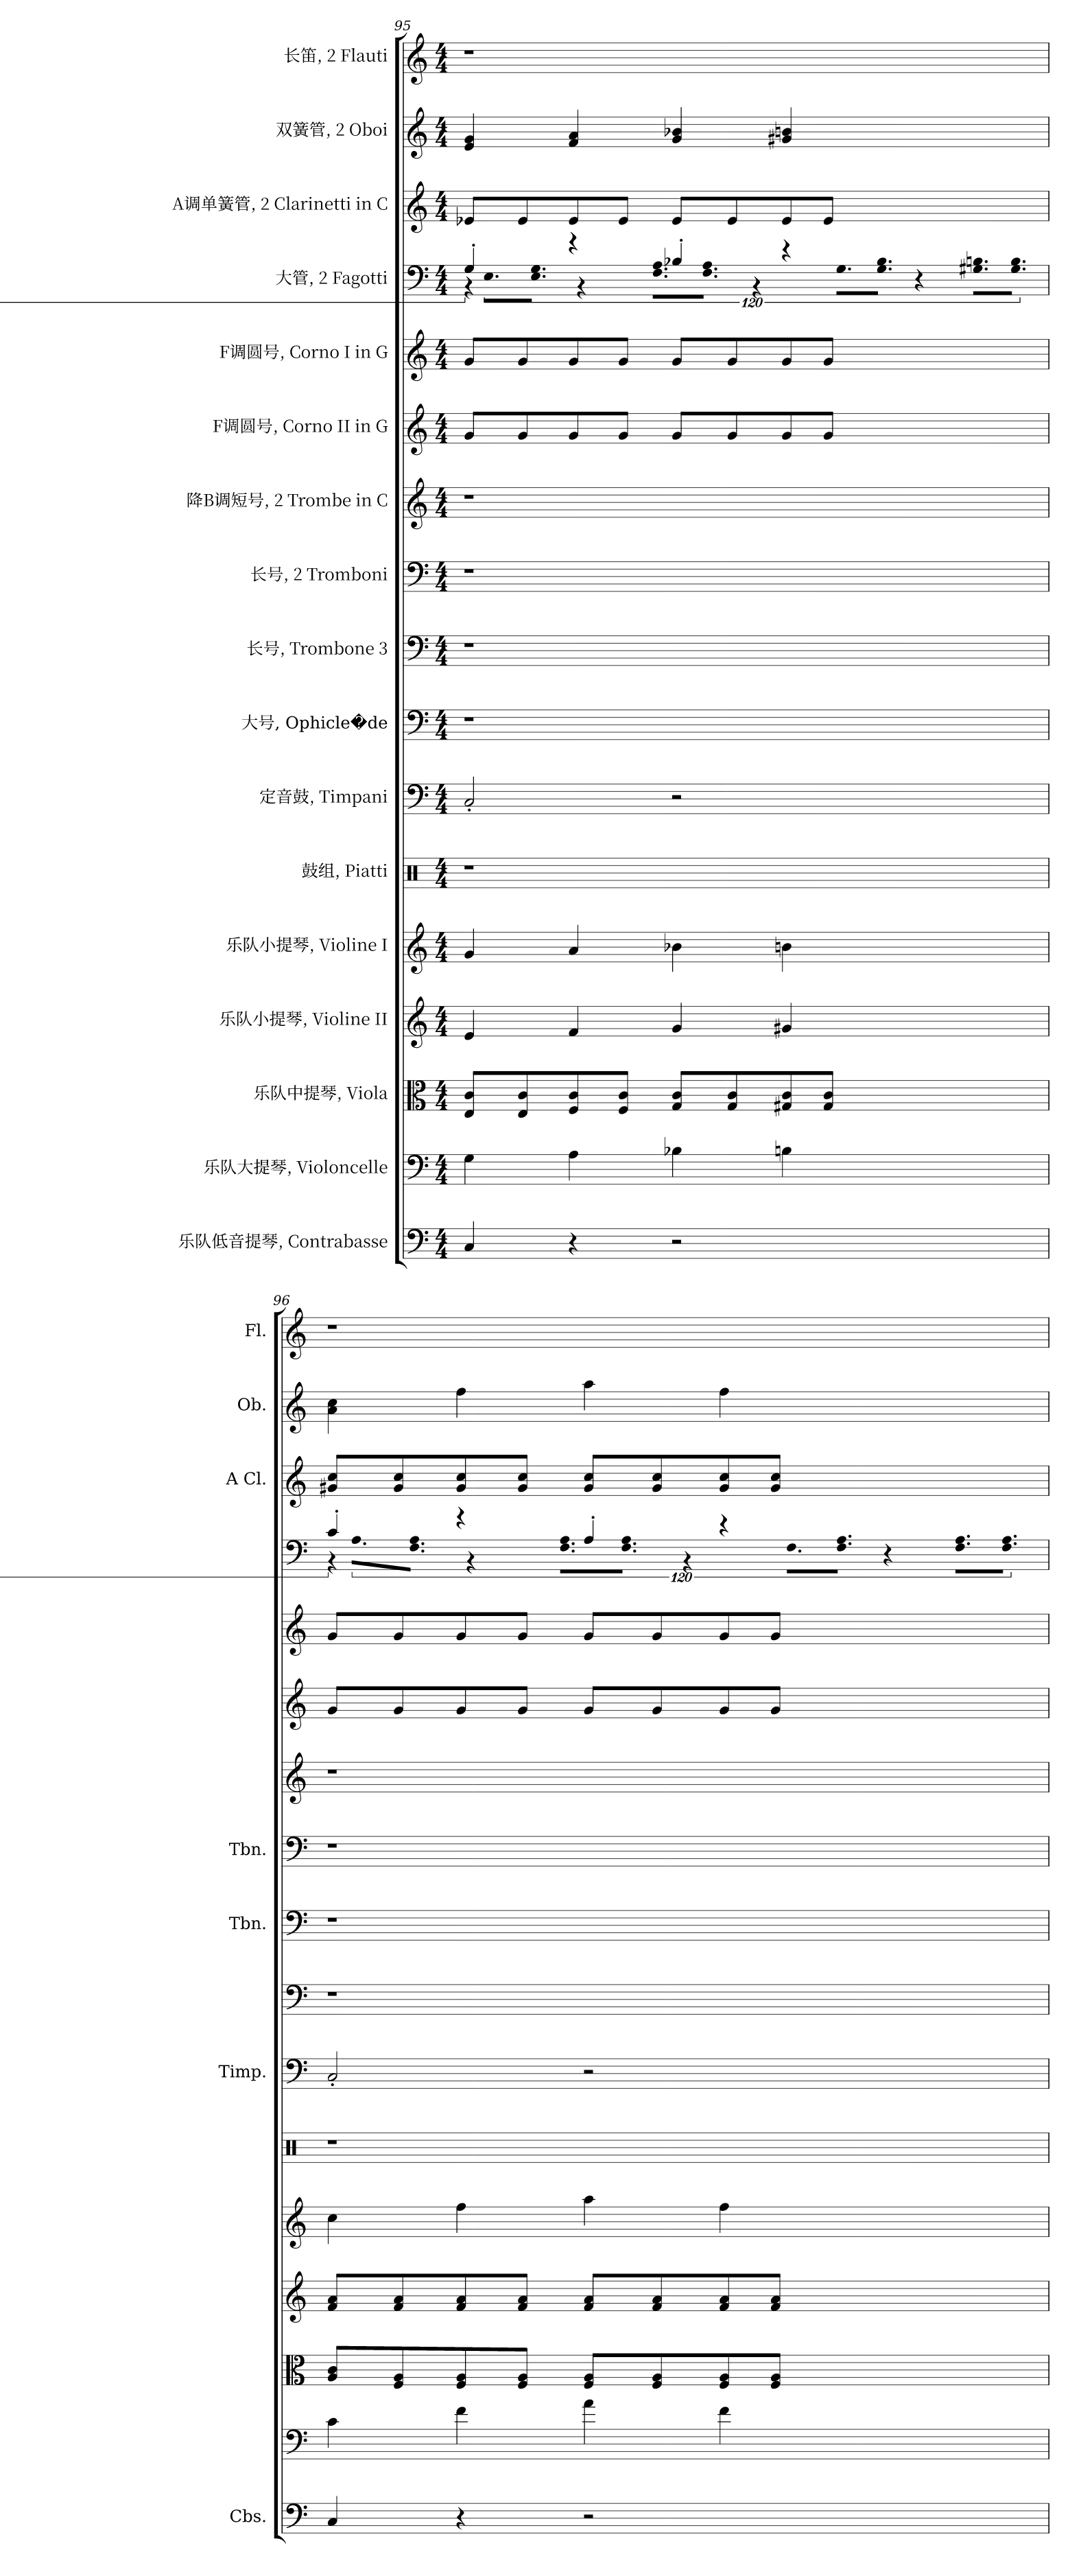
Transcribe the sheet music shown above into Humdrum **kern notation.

**kern	**kern	**kern	**kern	**kern	**kern	**kern	**kern	**kern	**kern	**kern	**kern	**kern	**kern	**kern	**kern	**kern
*part17	*part16	*part15	*part14	*part13	*part12	*part11	*part10	*part9	*part8	*part7	*part6	*part5	*part4	*part3	*part2	*part1
*staff17	*staff16	*staff15	*staff14	*staff13	*staff12	*staff11	*staff10	*staff9	*staff8	*staff7	*staff6	*staff5	*staff4	*staff3	*staff2	*staff1
*I"乐队低音提琴, Contrabasse	*I"乐队大提琴, Violoncelle	*I"乐队中提琴, Viola	*I"乐队小提琴, Violine II	*I"乐队小提琴, Violine I	*I"鼓组, Piatti	*I"定音鼓, Timpani	*I"大号, Ophicle�de	*I"长号, Trombone 3	*I"长号, 2 Tromboni	*I"降B调短号, 2 Trombe in C	*I"F调圆号, Corno II in G	*I"F调圆号, Corno I in G	*I"大管, 2 Fagotti	*I"A调单簧管, 2 Clarinetti in C	*I"双簧管, 2 Oboi	*I"长笛, 2 Flauti
*I'Cbs.	*	*	*	*	*	*I'Timp.	*	*I'Tbn.	*I'Tbn.	*	*	*	*	*I'A Cl.	*I'Ob.	*I'Fl.
*clefF4	*clefF4	*clefC3	*clefG2	*clefG2	*clefX	*clefF4	*clefF4	*clefF4	*clefF4	*clefG2	*clefG2	*clefG2	*clefF4	*clefG2	*clefG2	*clefG2
*ITrd7c12	*	*	*	*	*	*	*	*	*	*ITrd1c2	*ITrd4c7	*ITrd4c7	*	*ITrd2c3	*	*
*k[]	*k[]	*k[]	*k[]	*k[]	*k[]	*k[]	*k[]	*k[]	*k[]	*k[b-e-]	*k[b-]	*k[b-]	*k[]	*k[f#c#g#]	*k[]	*k[]
*M4/4	*M4/4	*M4/4	*M4/4	*M4/4	*M4/4	*M4/4	*M4/4	*M4/4	*M4/4	*M4/4	*M4/4	*M4/4	*M4/4	*M4/4	*M4/4	*M4/4
*MM140	*MM140	*MM140	*MM140	*MM140	*MM140	*MM140	*MM140	*MM140	*MM140	*MM140	*MM140	*MM140	*MM140	*MM140	*MM140	*MM140
=95	=95	=95	=95	=95	=95	=95	=95	=95	=95	=95	=95	=95	=95	=95	=95	=95
*	*	*	*	*	*	*	*	*	*	*	*	*	*^	*	*	*
!	!	!	!	!	!	!	!	!	!	!	!	!	!	!LO:N:vis=32	!	!	!
4CC/	4G\	8E/ 8c/L	4e/	4g/	1r	2C'/	1r	1r	1r	1r	8c/L	8c/L	4G'/	640%23r	8cn/L	4e/ 4g/	1r
!	!	!	!	!	!	!	!	!	!	!	!	!	!	!LO:N:vis=16.	!	!	!
.	.	.	.	.	.	.	.	.	.	.	.	.	.	960%103E\LL	.	.	.
.	.	8E/ 8c/	.	.	.	.	.	.	.	.	8c/	8c/	.	.	8c/	.	.
!	!	!	!	!	!	!	!	!	!	!	!	!	!	!LO:N:vis=16.	!	!	!
.	.	.	.	.	.	.	.	.	.	.	.	.	.	960%103E\ 960%103G\JJ	.	.	.
4r	4A\	8F/ 8c/	4f/	4a/	.	.	.	.	.	.	8c/	8c/	4r	.	8c/	4f/ 4a/	.
!	!	!	!	!	!	!	!	!	!	!	!	!	!	!LO:N:vis=32	!	!	!
.	.	.	.	.	.	.	.	.	.	.	.	.	.	640%23r	.	.	.
!	!	!	!	!	!	!	!	!	!	!	!	!	!	!LO:N:vis=16.	!	!	!
.	.	.	.	.	.	.	.	.	.	.	.	.	.	960%103F\ 960%103A\LL	.	.	.
.	.	8F/ 8c/J	.	.	.	.	.	.	.	.	8c/J	8c/J	.	.	8c/J	.	.
!	!	!	!	!	!	!	!	!	!	!	!	!	!	!LO:N:vis=16.	!	!	!
.	.	.	.	.	.	.	.	.	.	.	.	.	.	960%103F\ 960%103A\JJ	.	.	.
2r	4B-X\	8G/ 8c/L	4g/	4b-X\	.	2r	.	.	.	.	8c/L	8c/L	4B-X'/	.	8c/L	4g/ 4b-X/	.
!	!	!	!	!	!	!	!	!	!	!	!	!	!	!LO:N:vis=32	!	!	!
.	.	.	.	.	.	.	.	.	.	.	.	.	.	640%23r	.	.	.
!	!	!	!	!	!	!	!	!	!	!	!	!	!	!LO:N:vis=16.	!	!	!
.	.	.	.	.	.	.	.	.	.	.	.	.	.	960%103G\LL	.	.	.
.	.	8G/ 8c/	.	.	.	.	.	.	.	.	8c/	8c/	.	.	8c/	.	.
!	!	!	!	!	!	!	!	!	!	!	!	!	!	!LO:N:vis=16.	!	!	!
.	.	.	.	.	.	.	.	.	.	.	.	.	.	960%103G\ 960%103B-\JJ	.	.	.
.	4Bn\	8G#X/ 8c/	4g#X/	4bn\	.	.	.	.	.	.	8c/	8c/	4r	.	8c/	4g#X/ 4bn/	.
!	!	!	!	!	!	!	!	!	!	!	!	!	!	!LO:N:vis=32	!	!	!
.	.	.	.	.	.	.	.	.	.	.	.	.	.	640%23r	.	.	.
!	!	!	!	!	!	!	!	!	!	!	!	!	!	!LO:N:vis=16.	!	!	!
.	.	.	.	.	.	.	.	.	.	.	.	.	.	960%103G#X\ 960%103Bn\LL	.	.	.
.	.	8G#/ 8c/J	.	.	.	.	.	.	.	.	8c/J	8c/J	.	.	8c/J	.	.
!	!	!	!	!	!	!	!	!	!	!	!	!	!	!LO:N:vis=16.	!	!	!
.	.	.	.	.	.	.	.	.	.	.	.	.	.	960%103G#\ 960%103B\JJ	.	.	.
480ryy	480ryy	480ryy	480ryy	480ryy	480ryy	480ryy	480ryy	480ryy	480ryy	480ryy	480ryy	480ryy	480ryy	.	480ryy	480ryy	480ryy
!!LO:PB:g=z
=96	=96	=96	=96	=96	=96	=96	=96	=96	=96	=96	=96	=96	=96	=96	=96	=96	=96
*	*	*	*	*	*	*	*	*	*	*	*	*	*	*	*	*	*MM152
!	!	!	!	!	!	!	!	!	!	!	!	!	!	!LO:N:vis=32	!	!	!
4CC/	4c\	8A/ 8c/L	8f/ 8a/L	4cc\	1r	2C'/	1r	1r	1r	1r	8c/L	8c/L	4c'/	640%23r	8e#X/ 8a/L	4a\ 4cc\	1r
!	!	!	!	!	!	!	!	!	!	!	!	!	!	!LO:N:vis=16.	!	!	!
.	.	.	.	.	.	.	.	.	.	.	.	.	.	960%103A\LL	.	.	.
.	.	8F/ 8A/	8f/ 8a/	.	.	.	.	.	.	.	8c/	8c/	.	.	8e#/ 8a/	.	.
!	!	!	!	!	!	!	!	!	!	!	!	!	!	!LO:N:vis=16.	!	!	!
.	.	.	.	.	.	.	.	.	.	.	.	.	.	960%103F\ 960%103A\JJ	.	.	.
4r	4f\	8F/ 8A/	8f/ 8a/	4ff\	.	.	.	.	.	.	8c/	8c/	4r	.	8e#/ 8a/	4ff\	.
!	!	!	!	!	!	!	!	!	!	!	!	!	!	!LO:N:vis=32	!	!	!
.	.	.	.	.	.	.	.	.	.	.	.	.	.	640%23r	.	.	.
!	!	!	!	!	!	!	!	!	!	!	!	!	!	!LO:N:vis=16.	!	!	!
.	.	.	.	.	.	.	.	.	.	.	.	.	.	960%103F\ 960%103A\LL	.	.	.
.	.	8F/ 8A/J	8f/ 8a/J	.	.	.	.	.	.	.	8c/J	8c/J	.	.	8e#/ 8a/J	.	.
!	!	!	!	!	!	!	!	!	!	!	!	!	!	!LO:N:vis=16.	!	!	!
.	.	.	.	.	.	.	.	.	.	.	.	.	.	960%103F\ 960%103A\JJ	.	.	.
2r	4a\	8F/ 8A/L	8f/ 8a/L	4aa\	.	2r	.	.	.	.	8c/L	8c/L	4A'/	.	8e#/ 8a/L	4aa\	.
!	!	!	!	!	!	!	!	!	!	!	!	!	!	!LO:N:vis=32	!	!	!
.	.	.	.	.	.	.	.	.	.	.	.	.	.	640%23r	.	.	.
!	!	!	!	!	!	!	!	!	!	!	!	!	!	!LO:N:vis=16.	!	!	!
.	.	.	.	.	.	.	.	.	.	.	.	.	.	960%103F\LL	.	.	.
.	.	8F/ 8A/	8f/ 8a/	.	.	.	.	.	.	.	8c/	8c/	.	.	8e#/ 8a/	.	.
!	!	!	!	!	!	!	!	!	!	!	!	!	!	!LO:N:vis=16.	!	!	!
.	.	.	.	.	.	.	.	.	.	.	.	.	.	960%103F\ 960%103A\JJ	.	.	.
.	4f\	8F/ 8A/	8f/ 8a/	4ff\	.	.	.	.	.	.	8c/	8c/	4r	.	8e#/ 8a/	4ff\	.
!	!	!	!	!	!	!	!	!	!	!	!	!	!	!LO:N:vis=32	!	!	!
.	.	.	.	.	.	.	.	.	.	.	.	.	.	640%23r	.	.	.
!	!	!	!	!	!	!	!	!	!	!	!	!	!	!LO:N:vis=16.	!	!	!
.	.	.	.	.	.	.	.	.	.	.	.	.	.	960%103F\ 960%103A\LL	.	.	.
.	.	8F/ 8A/J	8f/ 8a/J	.	.	.	.	.	.	.	8c/J	8c/J	.	.	8e#/ 8a/J	.	.
!	!	!	!	!	!	!	!	!	!	!	!	!	!	!LO:N:vis=16.	!	!	!
.	.	.	.	.	.	.	.	.	.	.	.	.	.	960%103F\ 960%103A\JJ	.	.	.
480ryy	480ryy	480ryy	480ryy	480ryy	480ryy	480ryy	480ryy	480ryy	480ryy	480ryy	480ryy	480ryy	480ryy	.	480ryy	480ryy	480ryy
*	*	*	*	*	*	*	*	*	*	*	*	*	*v	*v	*	*	*
=	=	=	=	=	=	=	=	=	=	=	=	=	=	=	=	=
*-	*-	*-	*-	*-	*-	*-	*-	*-	*-	*-	*-	*-	*-	*-	*-	*-
